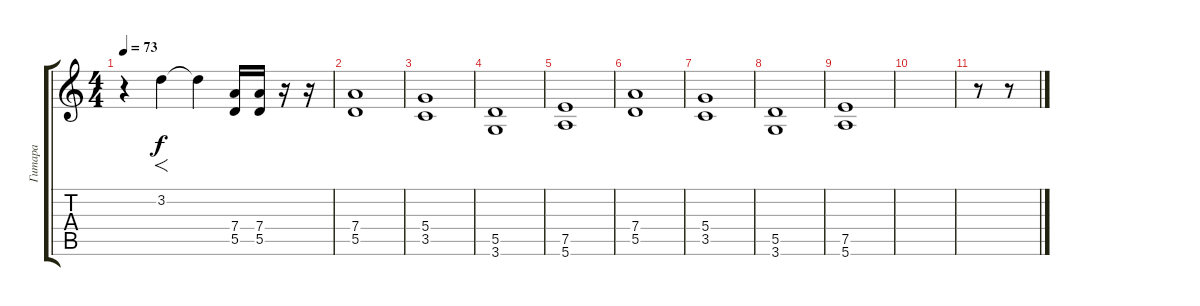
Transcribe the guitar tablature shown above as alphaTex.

\track ("Гитара" "Гитара") {instrument distortionguitar}
\staff {score tabs}
\tuning (E4 B3 G3 D3 A2 E2) {hide}
\ts (4 4)
\tempo 73
\clef g2
\ks c
r.4{dy f instrument distortionguitar} 3.2.4{f} 3.2{t}.4 (7.4 5.5).16 (7.4 5.5).16 r.16 r.16 |
(7.4 5.5).1 |
(5.4 3.5).1 |
(5.5 3.6).1 |
(7.5 5.6).1 |
(7.4 5.5).1 |
(5.4 3.5).1 |
(5.5 3.6).1 |
(7.5 5.6).1 |
|
r.8 r.8
